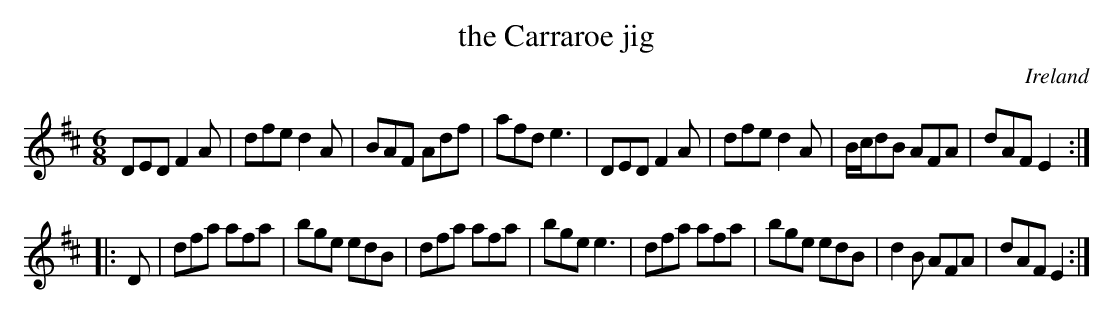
X:1
T:the Carraroe jig
M:6/8
O:Ireland
K:D major
DED F2A|dfe d2A|BAF Adf|afd e3|\
DED F2A|dfe d2A|B/c/dB AFA|dAF E2:|
|:D|\
dfa afa|bge edB|dfa afa|bge e3|\
dfa afa|bge edB|d2B AFA|dAF E2:|
